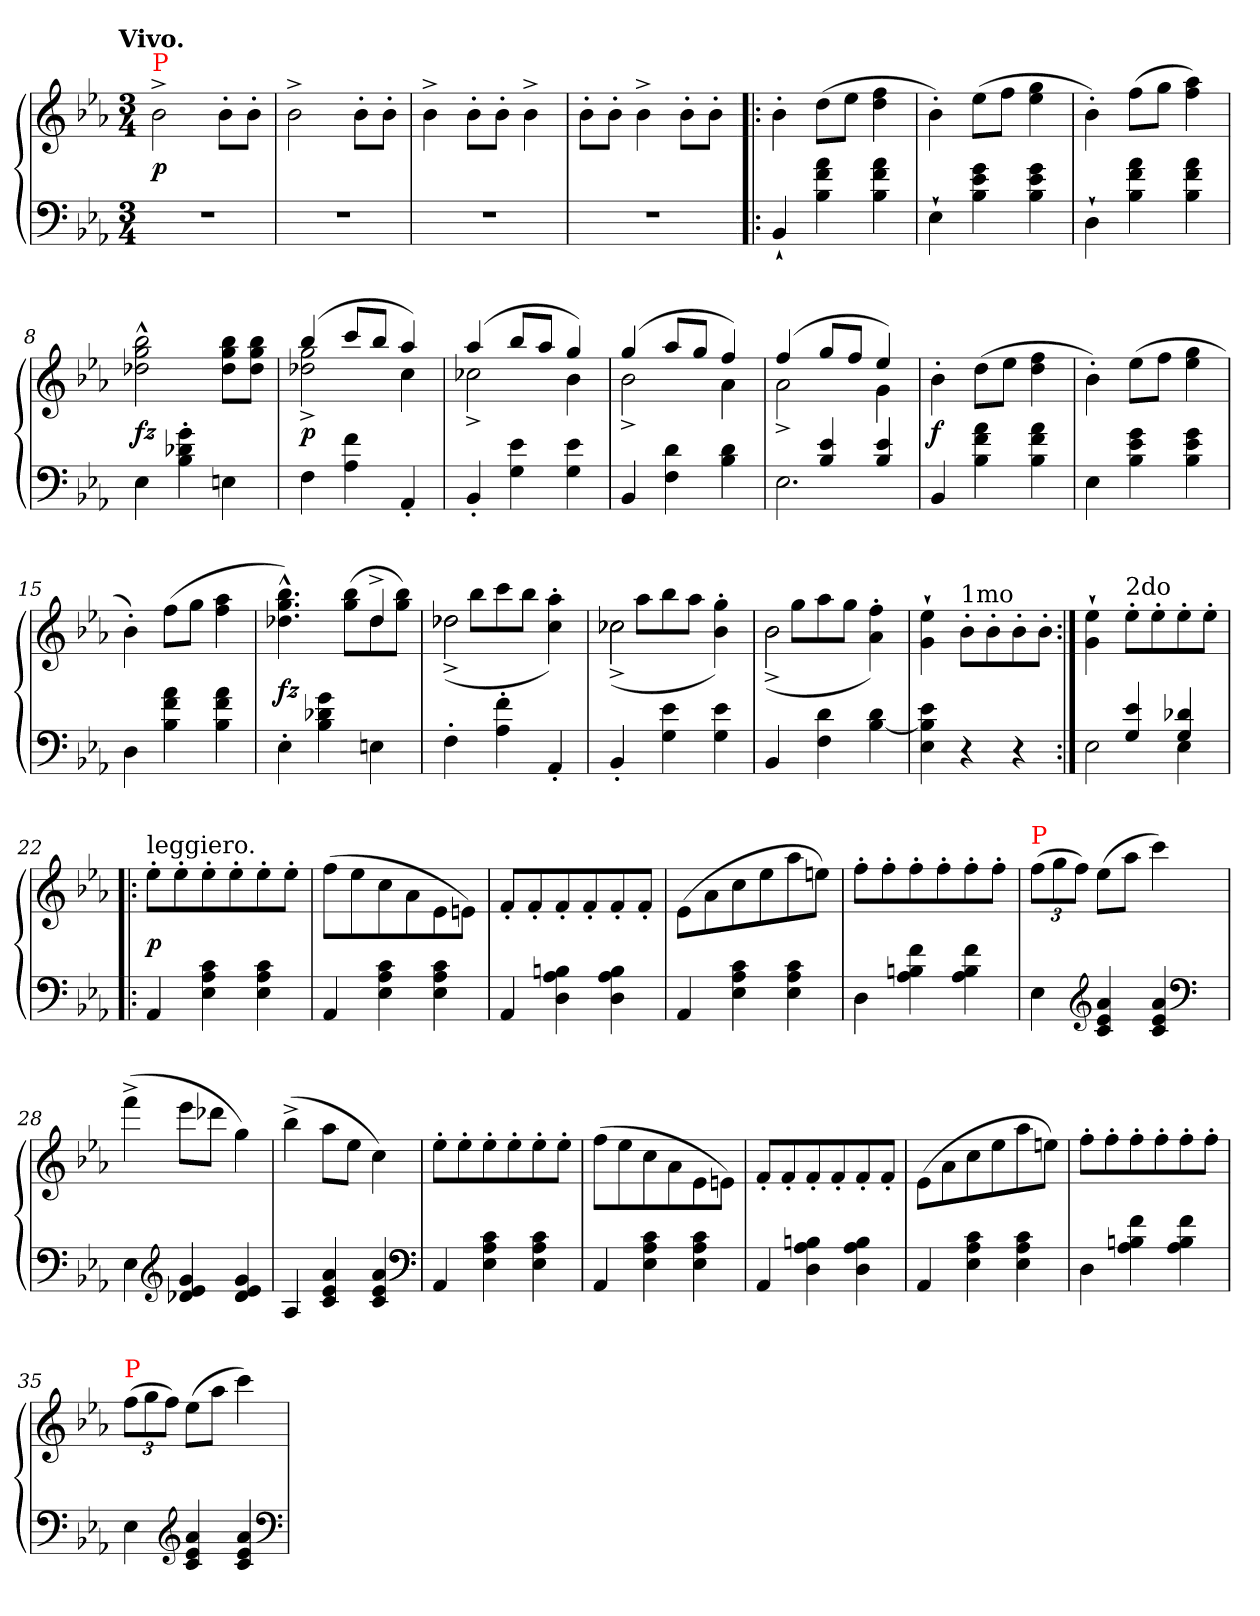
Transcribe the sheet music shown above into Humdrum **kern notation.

**kern	**kern	**dynam
*part1	*part1	*part1
*staff2	*staff1	*staff1/2
*clefF4	*clefG2	*
*k[b-e-a-]	*k[b-e-a-]	*
*E-:	*E-:	*
!!LO:TX:omd:t=Vivo.
*M3/4	*M3/4	*
*MM152	*MM152	*
=1	=1	=1
!	!LO:TX:a:color=red:t=P	!
2.rF	2b-^<	p
.	8b-'L	.
.	8b-'J	.
=2	=2	=2
2.rF	2b-^<	.
.	8b-'L	.
.	8b-'J	.
=3	=3	=3
2.rF	4b-^<	.
.	8b-'L	.
.	8b-'J	.
.	4b-^<	.
=4	=4	=4
2.rF	8b-'L	.
.	8b-'J	.
.	4b-^<	.
.	8b-'L	.
.	8b-'J	.
=5!|:	=5!|:	=5!|:
4BB-`<	4b-'	.
4a- 4f 4B-	(8ddL	.
.	8ee-J	.
4a- 4f 4B-	4ff 4dd	.
=6	=6	=6
4E-`	4b-')	.
4g 4e- 4B-	(8ee-L	.
.	8ffJ	.
4g 4e- 4B-	4gg 4ee-	.
=7	=7	=7
4D`	4b-')	.
4a- 4f 4B-	(8ffL	.
.	8ggJ	.
4a- 4f 4B-	4aa- 4ff)	.
=8	=8	=8
4E-	2bb-^^ 2gg^^ 2dd-X^^	fz
4g' 4d-X' 4B-'	.	.
4En	8bb- 8gg 8dd-L	.
.	8bb- 8gg 8dd-J	.
=9	=9	=9
*	*^	*
4F	(4bb-	2gg^ 2dd-X^	p
4f 4A-	8cccL	.	.
.	8bb-J	.	.
4AA-'	4aa-)	4cc	.
=10	=10	=10	=10
4BB-'	(4aa-	2cc-X^	.
4e- 4G	8bb-L	.	.
.	8aa-J	.	.
4e- 4G	4gg)	4b-	.
=11	=11	=11	=11
4BB-	(4gg	2b-^	.
4d 4F	8aa-L	.	.
.	8ggJ	.	.
4d 4B-	4ff)	4a-	.
=12	=12	=12	=12
*^	*	*	*
4ryy	2.E-	(4ff	2a-^	.
4e- 4B-	.	8ggL	.	.
.	.	8ffJ	.	.
4e- 4B-	.	4ee-)	4g	.
*v	*v	*	*	*
*	*v	*v	*
=13	=13	=13
4BB-	4b-'	f
4a- 4f 4B-	(8ddL	.
.	8ee-J	.
4a- 4f 4B-	4ff 4dd	.
=14	=14	=14
4E-	4b-')	.
4g 4e- 4B-	(8ee-L	.
.	8ffJ	.
4g 4e- 4B-	4gg 4ee-	.
=15	=15	=15
4D	4b-')	.
4a- 4f 4B-	(8ffL	.
.	8ggJ	.
4a- 4f 4B-	4aa- 4ff	.
=16	=16	=16
*	*^	*
4E-'	2ryy	4.bb-^^> 4.gg^^> 4.dd-X^^>)	fz
4g 4d-X 4B-	.	.	.
.	.	(8bb- 8ggL	.
4En	4dd-^<	8dd-	.
.	.	8bb- 8ggJ)	.
=17	=17	=17	=17
!	!	!LO:N:vis=2	!
4F'	2dd-X\	(>8dd-X^	.
.	.	8bb-L	.
4f' 4A-'	.	8ccc	.
.	.	8bb-J	.
4AA-'	4ryy	4aa-' 4cc')	.
=18	=18	=18	=18
!	!	!LO:N:vis=2	!
4BB-'	2cc-X\	(>8cc-X^	.
.	.	8aa-L	.
4e- 4G	.	8bb-	.
.	.	8aa-J	.
4e- 4G	4ryy	4gg' 4b-')	.
=19	=19	=19	=19
!	!	!LO:N:vis=2	!
4BB-	2b-\	(>8b-^	.
.	.	8ggL	.
4d 4F	.	8aa-	.
.	.	8ggJ	.
4d [4B-	4ryy	4ff' 4a-')	.
*	*v	*v	*
=20	=20	=20
4e- 4B-] 4E-	4ee-` 4g`	.
!	!LO:TX:a:t=1mo	!
4r	8b-'L	.
.	8b-'	.
4r	8b-'	.
.	8b-'J	.
=21:|!	=21:|!	=21:|!
*^	*	*
4ryy	2E-)	4ee-` 4g`	.
!	!	!LO:TX:a:t=2do	!
4e- 4G	.	8ee-'L	.
.	.	8ee-'	.
(>4d-X 4G	4E-	8ee-'	.
.	.	8ee-'J	.
*v	*v	*	*
=22!|:	=22!|:	=22!|:
!	!LO:TX:a:t=leggiero.	!
4AA-	8ee-'L	p
.	8ee-'	.
4c 4A- 4E-	8ee-'	.
.	8ee-'	.
4c 4A- 4E-	8ee-'	.
.	8ee-'J	.
=23	=23	=23
4AA-	(>8ff\L	.
.	8ee-	.
4c 4A- 4E-	8cc	.
.	8a-	.
4c 4A- 4E-	8e-	.
.	8enJ)	.
=24	=24	=24
4AA-	8f'L	.
.	8f'	.
4Bn 4A- 4D	8f'	.
.	8f'	.
4B 4A- 4D	8f'	.
.	8f'J	.
=25	=25	=25
4AA-	(>8e-L	.
.	8a-	.
4c 4A- 4E-	8cc	.
.	8ee-	.
4c 4A- 4E-	8aa-	.
.	8eenJ)	.
=26	=26	=26
4D	8ff'L	.
.	8ff'	.
4f 4Bn 4A-	8ff'	.
.	8ff'	.
4f 4B 4A-	8ff'	.
.	8ff'J	.
=27	=27	=27
*	*Xbrackettup	*
!	!LO:TX:a:color=red:t=P	!
4E-	(>12ffL	.
.	12gg	.
.	12ffJ)	.
*clefG2	*	*
4a- 4e- 4c	(8ee-L	.
.	8aa-J	.
4a- 4e- 4c	4ccc)	.
*clefF4	*	*
8ryy	8ryy	.
=28	=28	=28
4E-	(4fff^<	.
*clefG2	*	*
4g 4e- 4d-X	8eee-L	.
.	8ddd-XJ	.
4g 4e- 4d-	4gg)	.
=29	=29	=29
*^	*	*
4A-	2.rDyy	(4bb-^<	.
4a- 4e- 4c	.	8aa-L	.
.	.	8ee-J	.
4a- 4e- 4c	.	4cc)	.
*v	*v	*	*
*clefF4	*	*
=30	=30	=30
4AA-	8ee-'L	.
.	8ee-'	.
4c 4A- 4E-	8ee-'	.
.	8ee-'	.
4c 4A- 4E-	8ee-'	.
.	8ee-'J	.
=31	=31	=31
4AA-	(>8ff\L	.
.	8ee-	.
4c 4A- 4E-	8cc	.
.	8a-	.
4c 4A- 4E-	8e-\	.
.	8enJ)	.
=32	=32	=32
4AA-	8f'L	.
.	8f'	.
4Bn 4A- 4D	8f'	.
.	8f'	.
4B 4A- 4D	8f'	.
.	8f'J	.
=33	=33	=33
4AA-	(>8e-L	.
.	8a-	.
4c 4A- 4E-	8cc	.
.	8ee-	.
4c 4A- 4E-	8aa-	.
.	8eenJ)	.
=34	=34	=34
4D	8ff'L	.
.	8ff'	.
4f 4Bn 4A-	8ff'	.
.	8ff'	.
4f 4B 4A-	8ff'	.
.	8ff'J	.
=35	=35	=35
!	!LO:TX:a:color=red:t=P	!
4E-	(12ffL	.
.	12gg	.
.	12ffJ)	.
*clefG2	*	*
4a- 4e- 4c	(8ee-L	.
.	8aa-J	.
4a- 4e- 4c	4ccc)	.
*clefF4	*	*
=	=	=
*-	*-	*-
